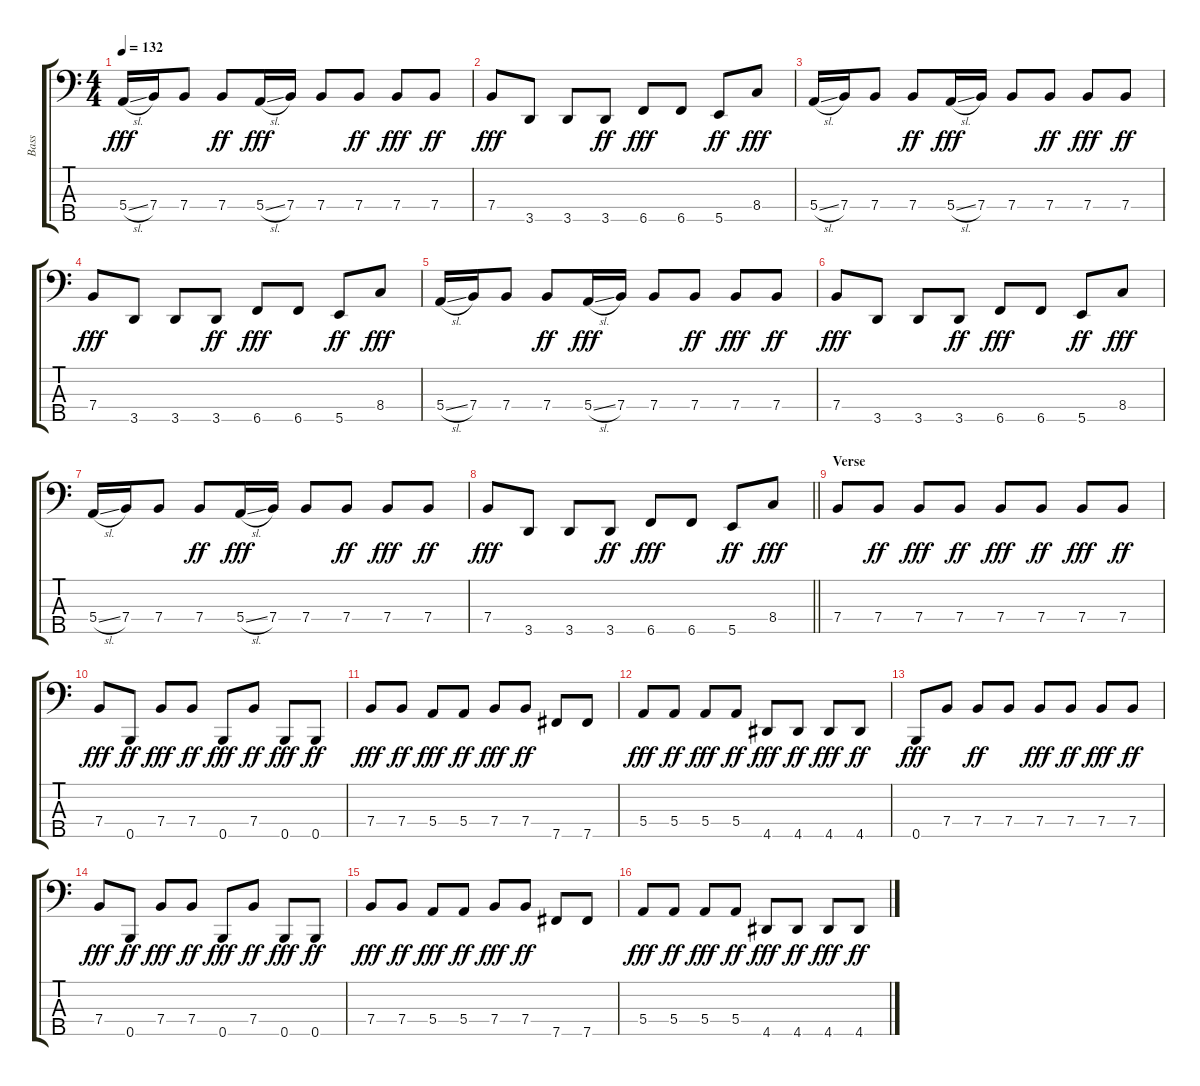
\track ("Bass" "Bass") {instrument electricbasspick}
\staff {score tabs}
\tuning (G2 D2 A1 E1 B0) {hide}
\ts (4 4)
\tempo 132
\clef f4
\ks c
5.4{sl}.16{dy fff} 7.4.16 7.4.8 7.4.8{dy ff} 5.4{sl}.16{dy fff} 7.4.16 7.4.8 7.4.8{dy ff} 7.4.8{dy fff} 7.4.8{dy ff} |
7.4.8{dy fff} 3.5.8 3.5.8 3.5.8{dy ff} 6.5.8{dy fff} 6.5.8 5.5.8{dy ff} 8.4.8{dy fff} |
5.4{sl}.16 7.4.16 7.4.8 7.4.8{dy ff} 5.4{sl}.16{dy fff} 7.4.16 7.4.8 7.4.8{dy ff} 7.4.8{dy fff} 7.4.8{dy ff} |
7.4.8{dy fff} 3.5.8 3.5.8 3.5.8{dy ff} 6.5.8{dy fff} 6.5.8 5.5.8{dy ff} 8.4.8{dy fff} |
5.4{sl}.16 7.4.16 7.4.8 7.4.8{dy ff} 5.4{sl}.16{dy fff} 7.4.16 7.4.8 7.4.8{dy ff} 7.4.8{dy fff} 7.4.8{dy ff} |
7.4.8{dy fff} 3.5.8 3.5.8 3.5.8{dy ff} 6.5.8{dy fff} 6.5.8 5.5.8{dy ff} 8.4.8{dy fff} |
5.4{sl}.16 7.4.16 7.4.8 7.4.8{dy ff} 5.4{sl}.16{dy fff} 7.4.16 7.4.8 7.4.8{dy ff} 7.4.8{dy fff} 7.4.8{dy ff} |
\barLineRight lightlight
7.4.8{dy fff} 3.5.8 3.5.8 3.5.8{dy ff} 6.5.8{dy fff} 6.5.8 5.5.8{dy ff} 8.4.8{dy fff} |
\section ("" "Verse")
7.4.8 7.4.8{dy ff} 7.4.8{dy fff} 7.4.8{dy ff} 7.4.8{dy fff} 7.4.8{dy ff} 7.4.8{dy fff} 7.4.8{dy ff} |
7.4.8{dy fff} 0.5.8{dy ff} 7.4.8{dy fff} 7.4.8{dy ff} 0.5.8{dy fff} 7.4.8{dy ff} 0.5.8{dy fff} 0.5.8{dy ff} |
7.4.8{dy fff} 7.4.8{dy ff} 5.4.8{dy fff} 5.4.8{dy ff} 7.4.8{dy fff} 7.4.8{dy ff} 7.5.8 7.5.8 |
5.4.8{dy fff} 5.4.8{dy ff} 5.4.8{dy fff} 5.4.8{dy ff} 4.5.8{dy fff} 4.5.8{dy ff} 4.5.8{dy fff} 4.5.8{dy ff} |
0.5.8{dy fff} 7.4.8 7.4.8{dy ff} 7.4.8 7.4.8{dy fff} 7.4.8{dy ff} 7.4.8{dy fff} 7.4.8{dy ff} |
7.4.8{dy fff} 0.5.8{dy ff} 7.4.8{dy fff} 7.4.8{dy ff} 0.5.8{dy fff} 7.4.8{dy ff} 0.5.8{dy fff} 0.5.8{dy ff} |
7.4.8{dy fff} 7.4.8{dy ff} 5.4.8{dy fff} 5.4.8{dy ff} 7.4.8{dy fff} 7.4.8{dy ff} 7.5.8 7.5.8 |
5.4.8{dy fff} 5.4.8{dy ff} 5.4.8{dy fff} 5.4.8{dy ff} 4.5.8{dy fff} 4.5.8{dy ff} 4.5.8{dy fff} 4.5.8{dy ff}
